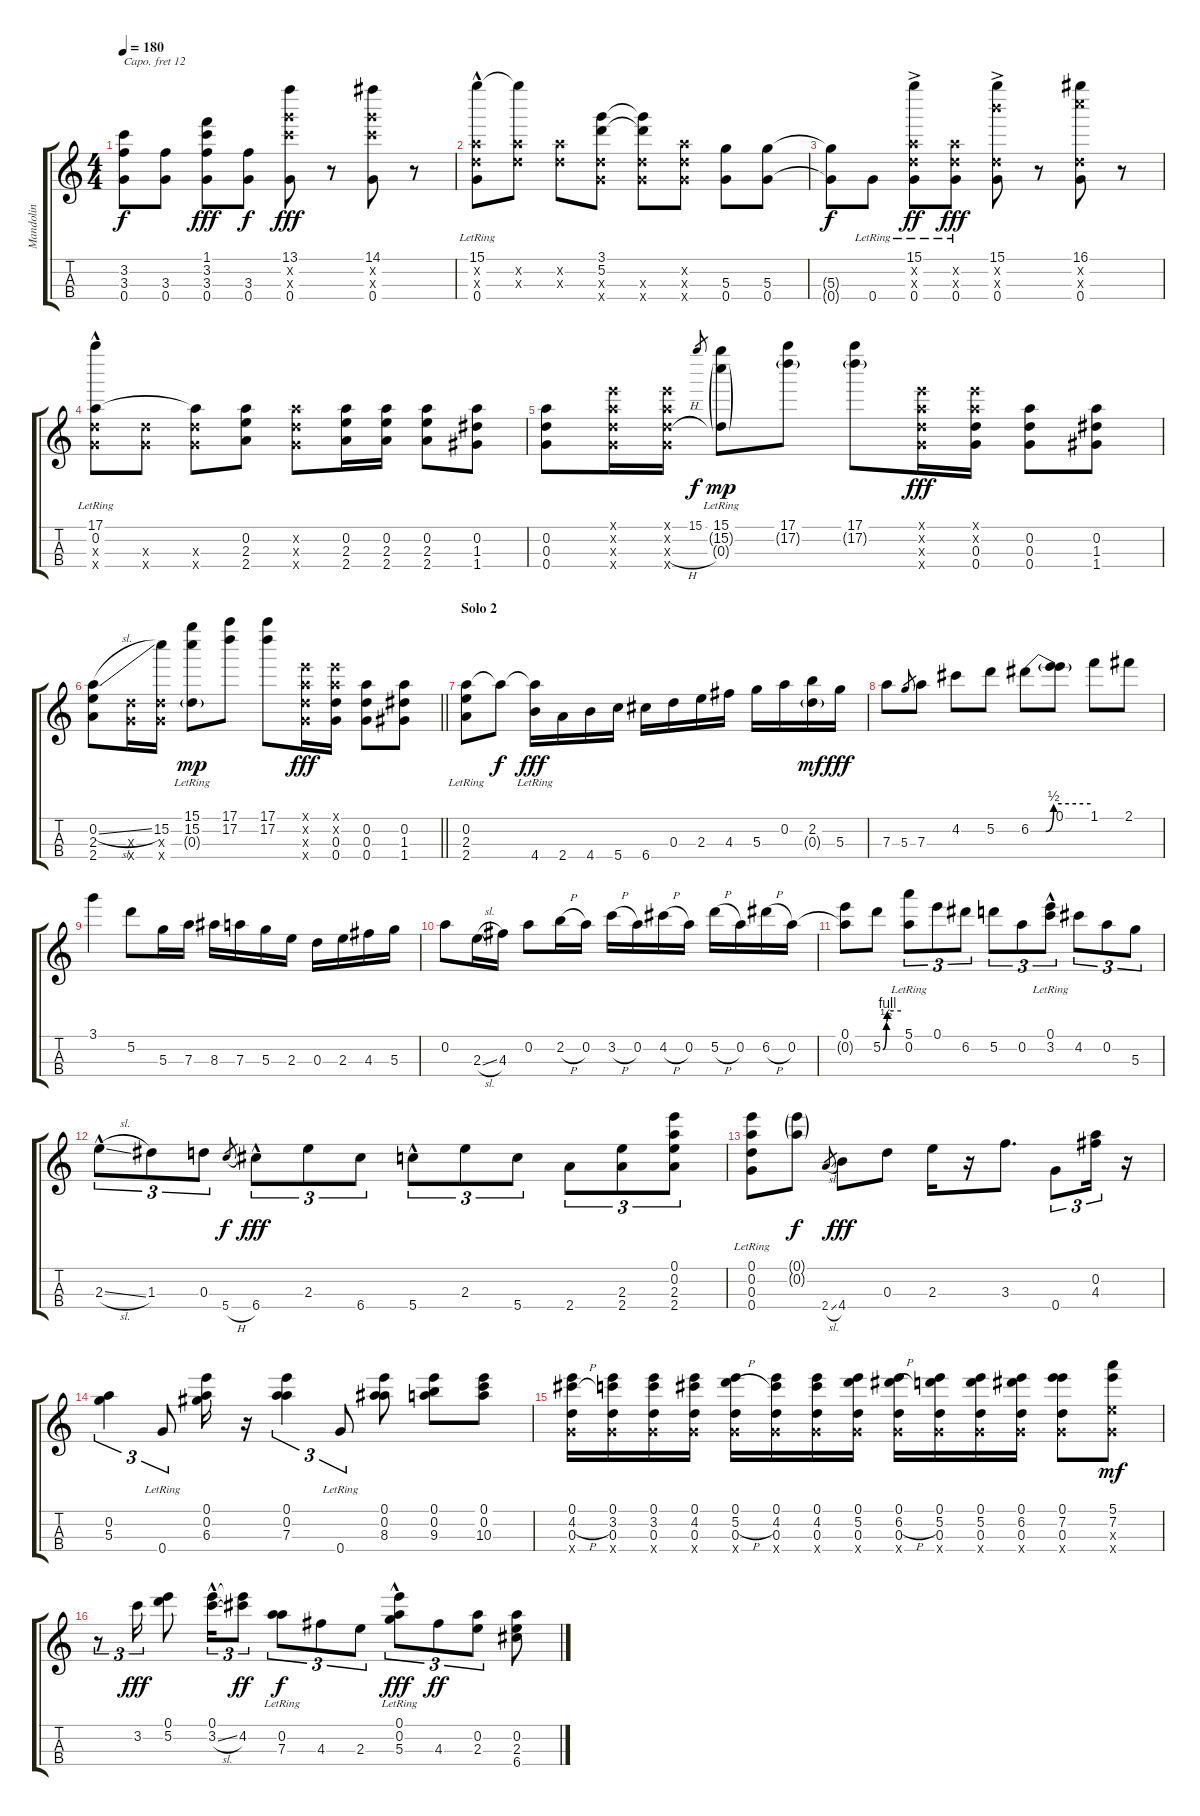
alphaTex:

\track ("Mandolin" "Mandolin") {instrument acousticguitarsteel}
\staff {score tabs}
\capo 12
\tuning (E4 A3 D3 G2) {hide}
\ts (4 4)
\tempo 180
\clef g2
\ks aminor
(3.2{t} 3.3{t} 0.4{t}).8{dy f} (3.3 0.4).8 (1.1 3.2 3.3 0.4).8{dy fff} (3.3 0.4).8{dy f} (13.1 10.2{x} 10.3{x} 0.4).8{dy fff} r.8 (14.1 10.2{x} 10.3{x} 0.4).8 r.8 |
(15.1{hac} 0.2{x} 0.3{x} 0.4{lr}).8 (15.1{t} 0.2{x} 0.3{x}).8 (0.2{x} 0.3{x}).8 (3.1 5.2 0.3{x} 0.4{x}).8 (3.1{t} 5.2{t} 0.3{x} 0.4{x}).8 (0.2{x} 0.3{x} 0.4{x}).8 (5.3 0.4).8 (5.3 0.4).8 |
(5.3{t} 0.4{t}).8{dy f} 0.4{lr}.8 (15.1{lr} 0.2{x} 0.3{x} 0.4{ac}).8{dy ff} (0.2{x} 0.3{x} 0.4{lr}).8{dy fff} (15.1 14.2{x} 0.3{x} 0.4{ac}).8 r.8 (16.1 15.2{x} 0.3{x} 0.4).8 r.8 |
(17.1{hac lr} 0.2 0.3{x} 0.4{x}).8 (0.3{x} 0.4{x}).8 (0.2{t} 0.3{x} 0.4{x}).8 (0.2 2.3 2.4).8 (0.2{x} 0.3{x} 0.4{x}).8 (0.2 2.3 2.4).16 (0.2 2.3 2.4).16 (0.2 2.3 2.4).8 (0.2 1.3 1.4).8 |
(0.2 0.3 0.4).8 (0.1{x} 0.2{x} 0.3{x} 0.4{x}).16 (0.1{x} 0.2{x} 0.3{h x} 0.4{x}).16 15.1.8{gr dy f} (15.1 15.2{g} 0.3{g lr}).8{dy mp} (17.1 17.2{g}).8 (17.1 17.2{g}).8 (0.1{x} 0.2{x} 0.3{x} 0.4{x}).16{dy fff} (0.1{x} 0.2{x} 0.3 0.4).16 (0.2 0.3 0.4).8 (0.2 1.3 1.4).8 |
\barLineRight lightlight
(0.2{sl} 2.3 2.4).8 (0.3{x} 0.4{x}).16 (15.2 0.3{x} 0.4{x}).16 (15.1 15.2 0.3{g lr}).8{dy mp} (17.1 17.2).8 (17.1 17.2).8 (0.1{x} 0.2{x} 0.3{x} 0.4{x}).16{dy fff} (0.1{x} 0.2{x} 0.3 0.4).16 (0.2 0.3 0.4).8 (0.2 1.3 1.4).8 |
\section ("" "Solo 2")
(0.2{lr} 2.3 2.4).8 0.2{t}.8{dy f} (0.2{t} 4.4{lr}).16{dy fff} 2.4.16 4.4.16 5.4.16 6.4.16 0.3.16 2.3.16 4.3.16 5.3.16 0.2.16 (2.2 0.3{g}).16{dy mf} 5.3.16{dy fff} |
7.3.8 5.3.8{gr} 7.3.8 4.2.8 5.2.8 6.2{be (custom 0 0 15 0 23 2 60 2)}.8 (0.1 6.2{t}).8 1.1.8 2.1.8 |
3.1.4 5.2.8 5.3.16 7.3.16 8.3.16 7.3.16 5.3.16 2.3.16 0.3.16 2.3.16 4.3.16 5.3.16 |
0.2.8 2.3{sl}.16 4.3.16 0.2.8 2.2{h}.16 0.2.16 3.2{h}.16 0.2.16 4.2{h}.16 0.2.16 5.2{h}.16 0.2.16 6.2{h}.16 0.2.16 |
(0.1 0.2{t}).8 5.2{be (custom 0 0 12 2 15 4 60 4)}.8 (5.1 0.2{lr}).8{tu (3 2)} 0.1.8{tu (3 2)} 6.2.8{tu (3 2)} 5.2.8{tu (3 2)} 0.2.8{tu (3 2)} (0.1{lr} 3.2{hac}).8{tu (3 2)} 4.2.8{tu (3 2)} 0.2.8{tu (3 2)} 5.3.8{tu (3 2)} |
2.3{sl hac}.8{tu (3 2)} 1.3.8{tu (3 2)} 0.3.8{tu (3 2)} 5.4{h}.8{gr dy f} 6.4{hac}.8{tu (3 2) dy fff} 2.3.8{tu (3 2)} 6.4.8{tu (3 2)} 5.4{hac}.8{tu (3 2)} 2.3.8{tu (3 2)} 5.4.8{tu (3 2)} 2.4.8{tu (3 2)} (2.3 2.4).8{tu (3 2)} (0.1 0.2 2.3 2.4).8{tu (3 2)} |
(0.1 0.2 0.3{lr} 0.4{lr}).8 (0.1{g} 0.2{g}).8{dy f} 2.4{sl}.8{gr} 4.4.8{dy fff} 0.3.8 2.3.16 r.16 3.3.8{d} 0.4.8{tu (3 2)} (0.2 4.3).16{tu (3 2)} r.16 |
(0.2 5.3).4{tu (3 2)} 0.4{lr}.8{tu (3 2)} (0.1 0.2 6.3).16 r.16 (0.1 0.2 7.3).4{tu (3 2)} 0.4{lr}.8{tu (3 2)} (0.1 0.2 8.3).8 (0.1 0.2 9.3).8 (0.1 0.2 10.3).8 |
(0.1 4.2{h} 0.3 0.4{x}).16 (0.1 3.2 0.3 0.4{x}).16 (0.1 3.2 0.3 0.4{x}).16 (0.1 4.2 0.3 0.4{x}).16 (0.1 5.2{h} 0.3 0.4{x}).16 (0.1 4.2 0.3 0.4{x}).16 (0.1 4.2 0.3 0.4{x}).16 (0.1 5.2 0.3 0.4{x}).16 (0.1 6.2{h} 0.3 0.4{x}).16 (0.1 5.2 0.3 0.4{x}).16 (0.1 5.2 0.3 0.4{x}).16 (0.1 6.2 0.3 0.4{x}).16 (0.1 7.2 0.3 0.4{x}).8 (5.1 7.2 2.3{x} 0.4{x}).8{dy mf} |
r.8{tu (3 2)} 3.2.16{tu (3 2) dy fff} (0.1 5.2).8 (0.1 3.2{sl hac}).16{tu (3 2)} (0.1{t} 4.2).8{tu (3 2) dy ff} (0.2{lr} 7.3).8{tu (3 2) dy f} 4.3.8{tu (3 2)} 2.3.8{tu (3 2)} (0.1{lr} 0.2{lr} 5.3{hac}).8{tu (3 2) dy fff} 4.3.8{tu (3 2) dy ff} (0.2 2.3).8{tu (3 2)} (0.2 2.3 6.4).8
